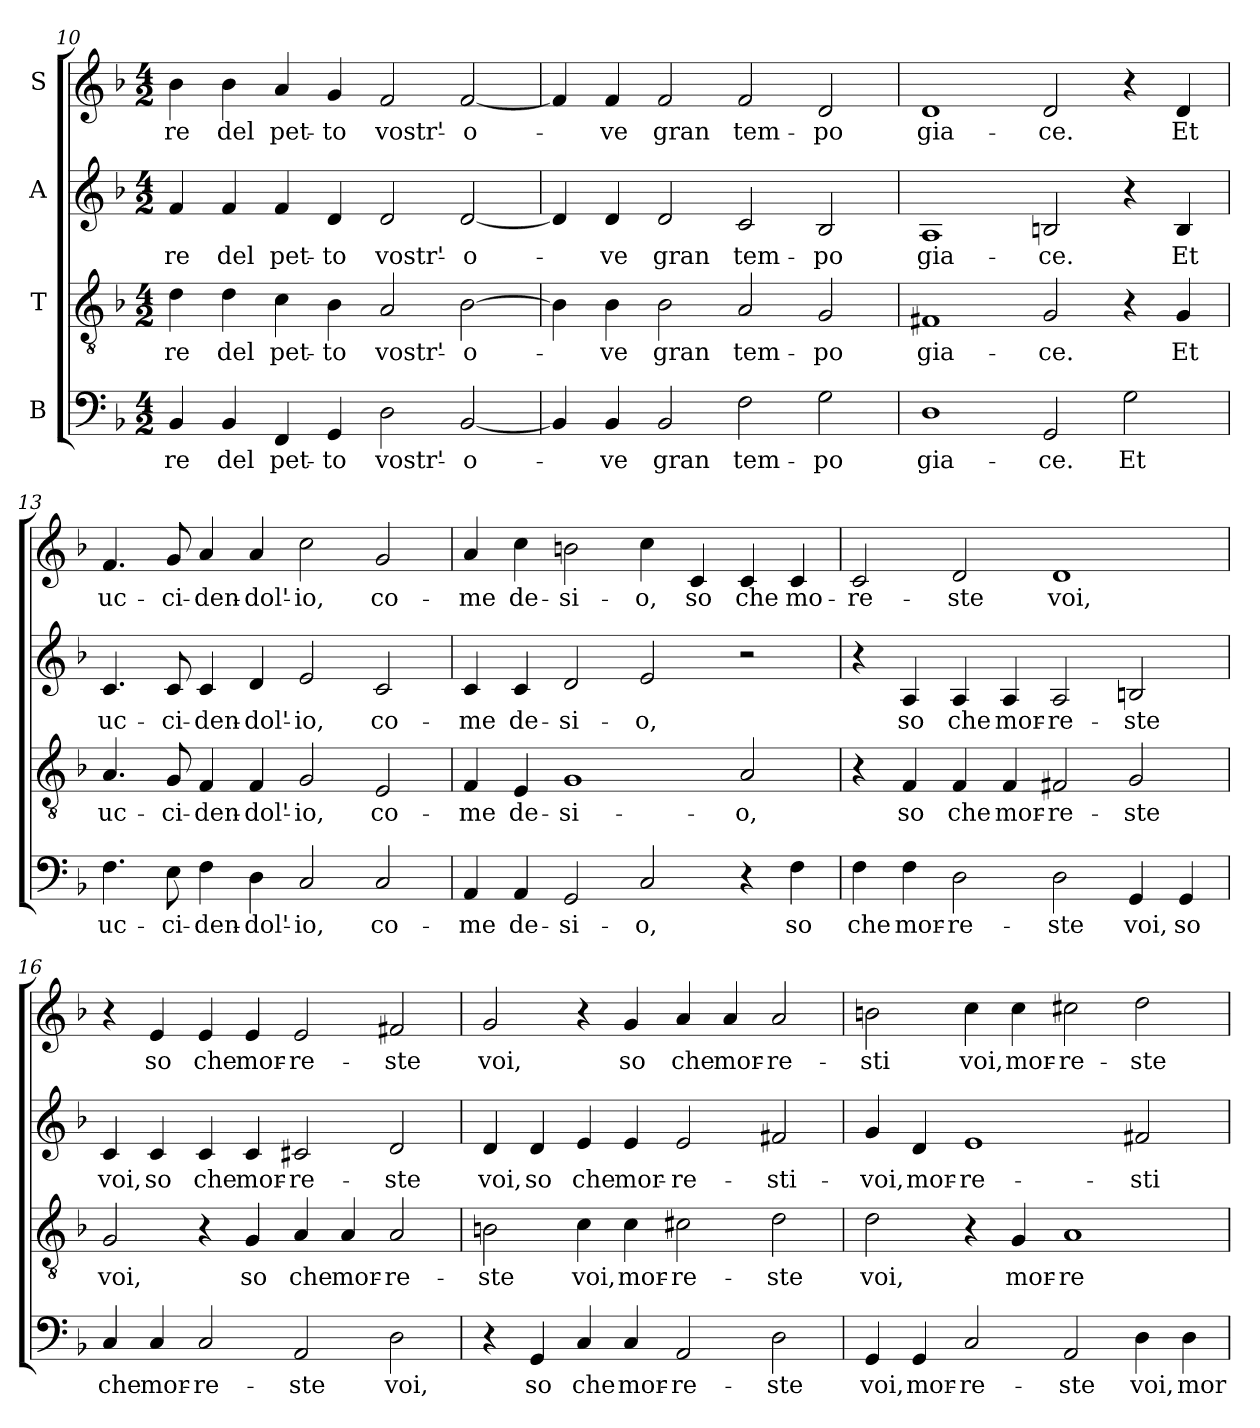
**kern	**text	**kern	**text	**kern	**text	**kern	**text
*part4	*part4	*part3	*part3	*part2	*part2	*part1	*part1
*staff4	*staff4	*staff3	*staff3	*staff2	*staff2	*staff1	*staff1
*I"B	*	*I"T	*	*I"A	*	*I"S	*
*clefF4	*	*clefGv2	*	*clefG2	*	*clefG2	*
*k[b-]	*	*k[b-]	*	*k[b-]	*	*k[b-]	*
*M4/2	*	*M4/2	*	*M4/2	*	*M4/2	*
=10	=10	=10	=10	=10	=10	=10	=10
!	!LO:LY:b	!	!LO:LY:b	!	!LO:LY:b	!	!LO:LY:b
4BB-/	-re	4d\	-re	4f/	-re	4b-\	-re
!	!LO:LY:b	!	!LO:LY:b	!	!LO:LY:b	!	!LO:LY:b
4BB-/	del	4d\	del	4f/	del	4b-\	del
!	!LO:LY:b	!	!LO:LY:b	!	!LO:LY:b	!	!LO:LY:b
4FF/	pet-	4c\	pet-	4f/	pet-	4a/	pet-
!	!LO:LY:b	!	!LO:LY:b	!	!LO:LY:b	!	!LO:LY:b
4GG/	-to	4B-\	-to	4d/	-to	4g/	-to
!	!LO:LY:b	!	!LO:LY:b	!	!LO:LY:b	!	!LO:LY:b
2D\	vostr'-	2A/	vostr'-	2d/	vostr'-	2f/	vostr'-
!	!LO:LY:b	!	!LO:LY:b	!	!LO:LY:b	!	!LO:LY:b
[2BB-/	-o-	[2B-\	-o-	[2d/	-o-	[2f/	-o-
!!LO:LB:g=z
=11	=11	=11	=11	=11	=11	=11	=11
4BB-/]	.	4B-\]	.	4d/]	.	4f/]	.
!	!LO:LY:b	!	!LO:LY:b	!	!LO:LY:b	!	!LO:LY:b
4BB-/	-ve	4B-\	-ve	4d/	-ve	4f/	-ve
!	!LO:LY:b	!	!LO:LY:b	!	!LO:LY:b	!	!LO:LY:b
2BB-/	gran	2B-\	gran	2d/	gran	2f/	gran
!	!LO:LY:b	!	!LO:LY:b	!	!LO:LY:b	!	!LO:LY:b
2F\	tem-	2A/	tem-	2c/	tem-	2f/	tem-
!	!LO:LY:b	!	!LO:LY:b	!	!LO:LY:b	!	!LO:LY:b
2G\	-po	2G/	-po	2B-/	-po	2d/	-po
=12	=12	=12	=12	=12	=12	=12	=12
!	!LO:LY:b	!	!LO:LY:b	!	!LO:LY:b	!	!LO:LY:b
1D	gia-	1F#X	gia-	1A	gia-	1d	gia-
!	!LO:LY:b	!	!LO:LY:b	!	!LO:LY:b	!	!LO:LY:b
2GG/	-ce.	2G/	-ce.	2Bn/	-ce.	2d/	-ce.
!	!LO:LY:b	!	!	!	!	!	!
2G\	Et	4r	.	4r	.	4r	.
!	!	!	!LO:LY:b	!	!LO:LY:b	!	!LO:LY:b
.	.	4G/	Et	4B/	Et	4d/	Et
=13	=13	=13	=13	=13	=13	=13	=13
!	!LO:LY:b	!	!LO:LY:b	!	!LO:LY:b	!	!LO:LY:b
4.F\	uc-	4.A/	uc-	4.c/	uc-	4.f/	uc-
!	!LO:LY:b	!	!LO:LY:b	!	!LO:LY:b	!	!LO:LY:b
8E\	-ci-	8G/	-ci-	8c/	-ci-	8g/	-ci-
!	!LO:LY:b	!	!LO:LY:b	!	!LO:LY:b	!	!LO:LY:b
4F\	-den-	4F/	-den-	4c/	-den-	4a/	-den-
!	!LO:LY:b	!	!LO:LY:b	!	!LO:LY:b	!	!LO:LY:b
4D\	-dol'-	4F/	-dol'-	4d/	-dol'-	4a/	-dol'-
!	!LO:LY:b	!	!LO:LY:b	!	!LO:LY:b	!	!LO:LY:b
2C/	-io,	2G/	-io,	2e/	-io,	2cc\	-io,
!	!LO:LY:b	!	!LO:LY:b	!	!LO:LY:b	!	!LO:LY:b
2C/	co-	2E/	co-	2c/	co-	2g/	co-
=14	=14	=14	=14	=14	=14	=14	=14
!	!LO:LY:b	!	!LO:LY:b	!	!LO:LY:b	!	!LO:LY:b
4AA/	-me	4F/	-me	4c/	-me	4a/	-me
!	!LO:LY:b	!	!LO:LY:b	!	!LO:LY:b	!	!LO:LY:b
4AA/	de-	4E/	de-	4c/	de-	4cc\	de-
!	!LO:LY:b	!	!LO:LY:b	!	!LO:LY:b	!	!LO:LY:b
2GG/	-si-	1G	-si-	2d/	-si-	2bn\	-si-
!	!LO:LY:b	!	!	!	!LO:LY:b	!	!LO:LY:b
2C/	-o,	.	.	2e/	-o,	4cc\	-o,
!	!	!	!	!	!	!	!LO:LY:b
.	.	.	.	.	.	4c/	so
!	!	!	!LO:LY:b	!	!	!	!LO:LY:b
4r	.	2A/	-o,	2r	.	4c/	che
!	!LO:LY:b	!	!	!	!	!	!LO:LY:b
4F\	so	.	.	.	.	4c/	mo-
!!LO:PB:g=z
=15	=15	=15	=15	=15	=15	=15	=15
!	!LO:LY:b	!	!	!	!	!	!LO:LY:b
4F\	che	4r	.	4r	.	2c/	-re-
!	!LO:LY:b	!	!LO:LY:b	!	!LO:LY:b	!	!
4F\	mor-	4F/	so	4A/	so	.	.
!	!LO:LY:b	!	!LO:LY:b	!	!LO:LY:b	!	!LO:LY:b
2D\	-re-	4F/	che	4A/	che	2d/	-ste
!	!	!	!LO:LY:b	!	!LO:LY:b	!	!
.	.	4F/	mor-	4A/	mor-	.	.
!	!LO:LY:b	!	!LO:LY:b	!	!LO:LY:b	!	!LO:LY:b
2D\	-ste	2F#X/	-re-	2A/	-re-	1d	voi,
!	!LO:LY:b	!	!LO:LY:b	!	!LO:LY:b	!	!
4GG/	voi,	2G/	-ste	2Bn/	-ste	.	.
!	!LO:LY:b	!	!	!	!	!	!
4GG/	so	.	.	.	.	.	.
=16	=16	=16	=16	=16	=16	=16	=16
!	!LO:LY:b	!	!LO:LY:b	!	!LO:LY:b	!	!
4C/	che	2G/	voi,	4c/	voi,	4r	.
!	!LO:LY:b	!	!	!	!LO:LY:b	!	!LO:LY:b
4C/	mor-	.	.	4c/	so	4e/	so
!	!LO:LY:b	!	!	!	!LO:LY:b	!	!LO:LY:b
2C/	-re-	4r	.	4c/	che	4e/	che
!	!	!	!LO:LY:b	!	!LO:LY:b	!	!LO:LY:b
.	.	4G/	so	4c/	mor-	4e/	mor-
!	!LO:LY:b	!	!LO:LY:b	!	!LO:LY:b	!	!LO:LY:b
2AA/	-ste	4A/	che	2c#X/	-re-	2e/	-re-
!	!	!	!LO:LY:b	!	!	!	!
.	.	4A/	mor-	.	.	.	.
!	!LO:LY:b	!	!LO:LY:b	!	!LO:LY:b	!	!LO:LY:b
2D\	voi,	2A/	-re-	2d/	-ste	2f#X/	-ste
=17	=17	=17	=17	=17	=17	=17	=17
!	!	!	!LO:LY:b	!	!LO:LY:b	!	!LO:LY:b
4r	.	2Bn\	-ste	4d/	voi,	2g/	voi,
!	!LO:LY:b	!	!	!	!LO:LY:b	!	!
4GG/	so	.	.	4d/	so	.	.
!	!LO:LY:b	!	!LO:LY:b	!	!LO:LY:b	!	!
4C/	che	4c\	voi,	4e/	che	4r	.
!	!LO:LY:b	!	!LO:LY:b	!	!LO:LY:b	!	!LO:LY:b
4C/	mor-	4c\	mor-	4e/	mor-	4g/	so
!	!LO:LY:b	!	!LO:LY:b	!	!LO:LY:b	!	!LO:LY:b
2AA/	-re-	2c#X\	-re-	2e/	-re-	4a/	che
!	!	!	!	!	!	!	!LO:LY:b
.	.	.	.	.	.	4a/	mor-
!	!LO:LY:b	!	!LO:LY:b	!	!LO:LY:b	!	!LO:LY:b
2D\	-ste	2d\	-ste	2f#X/	-sti-	2a/	-re-
!!LO:LB:g=z
=18	=18	=18	=18	=18	=18	=18	=18
!	!LO:LY:b	!	!LO:LY:b	!	!LO:LY:b	!	!LO:LY:b
4GG/	voi,	2d\	voi,	4g/	-voi,	2bn\	-sti
!	!LO:LY:b	!	!	!	!LO:LY:b	!	!
4GG/	mor-	.	.	4d/	mor-	.	.
!	!LO:LY:b	!	!	!	!LO:LY:b	!	!LO:LY:b
2C/	-re-	4r	.	1e	-re-	4cc\	voi,
!	!	!	!LO:LY:b	!	!	!	!LO:LY:b
.	.	4G/	mor-	.	.	4cc\	mor-
!	!LO:LY:b	!	!LO:LY:b	!	!	!	!LO:LY:b
2AA/	-ste	1A	-re-	.	.	2cc#X\	-re-
!	!LO:LY:b	!	!	!	!LO:LY:b	!	!LO:LY:b
4D\	voi,	.	.	2f#X/	-sti	2dd\	-ste
!	!LO:LY:b	!	!	!	!	!	!
4D\	mor-	.	.	.	.	.	.
=	=	=	=	=	=	=	=
*-	*-	*-	*-	*-	*-	*-	*-
